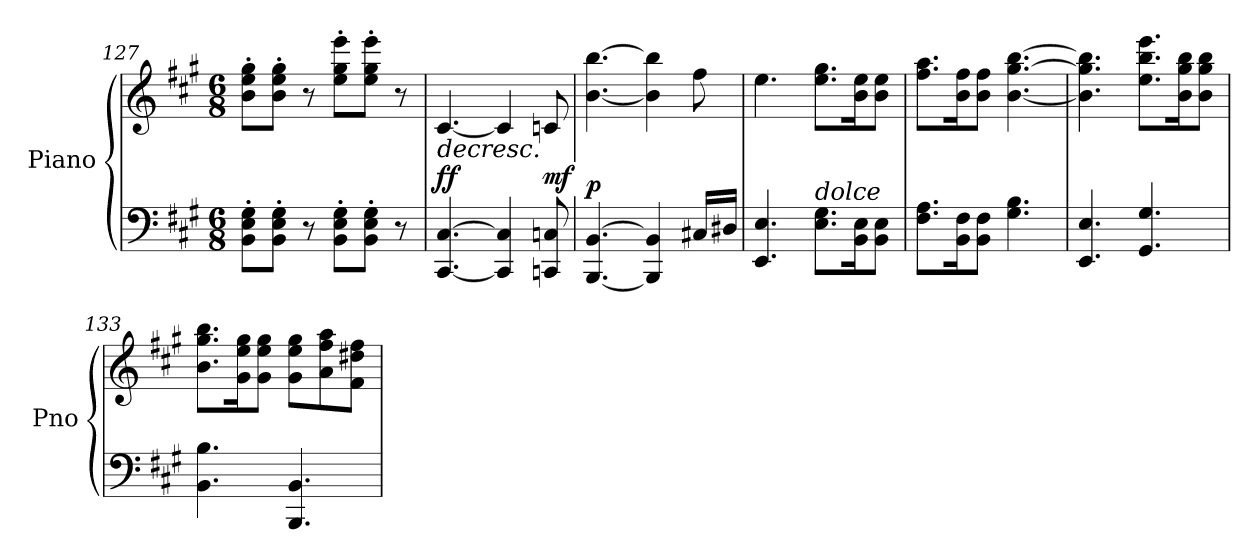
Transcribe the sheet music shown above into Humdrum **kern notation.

**kern	**kern	**dynam
*part1	*part1	*part1
*staff2	*staff1	*staff1/2
*I"Piano	*	*
*I'Pno	*	*
*clefF4	*clefG2	*
*k[f#c#g#]	*k[f#c#g#]	*
*M6/8	*M6/8	*
=127	=127	=127
8BB\' 8E\' 8G#\'L	8b\' 8ee\' 8gg#\'L	.
8BB\' 8E\' 8G#\'J	8b\' 8ee\' 8gg#\'J	.
8r	8r	.
8BB\' 8E\' 8G#\'L	8ee\' 8gg#\' 8eee\'L	.
8BB\' 8E\' 8G#\'J	8ee\' 8gg#\' 8eee\'J	.
8r	8r	.
=128	=128	=128
!	!	!LO:HP:b
!	!	!LO:DY:n=1:a=2
[4.CC#/ [4.C#/	[4.c#/	> ff
4CC#/] 4C#/]	4c#/]	.
!	!	!LO:DY:n=2:a=2
8CCn/ 8Cn/	8cn/	mf
.	.	]
=129	=129	=129
!	!	!LO:DY:a=2
[4.BBB/ [4.BB/	[4.b\ [4.bb\	p
4BBB/] 4BB/]	4b\] 4bb\]	.
16C#X/LL	8ff#\	.
16D#X/JJ	.	.
=130	=130	=130
4.EE/ 4.E/	4.ee\	.
!LO:TX:a:i:t=dolce	!	!
8.E\ 8.G#\L	8.ee\ 8.gg#\L	.
16BB\ 16E\K	16b\ 16ee\K	.
8BB\ 8E\J	8b\ 8ee\J	.
!!LO:LB:g=z
=131	=131	=131
8.F#\ 8.A\L	8.ff#\ 8.aa\L	.
16BB\ 16F#\K	16b\ 16ff#\K	.
8BB\ 8F#\J	8b\ 8ff#\J	.
4.G#\ 4.B\	[4.b\ [4.gg#\ [4.bb\	.
=132	=132	=132
4.EE/ 4.E/	4.b\] 4.gg#\] 4.bb\]	.
4.GG#/ 4.G#/	8.ee\ 8.bb\ 8.eee\L	.
.	16b\ 16gg#\ 16bb\K	.
.	8b\ 8gg#\ 8bb\J	.
=133	=133	=133
4.BB\ 4.B\	8.b\ 8.gg#\ 8.bb\L	.
.	16g#\ 16ee\ 16gg#\K	.
.	8g#\ 8ee\ 8gg#\J	.
4.BBB/ 4.BB/	8g#\ 8ee\ 8gg#\L	.
.	8a\ 8ff#\ 8aa\	.
.	8f#\ 8dd#X\ 8ff#\J	.
=	=	=
*-	*-	*-
